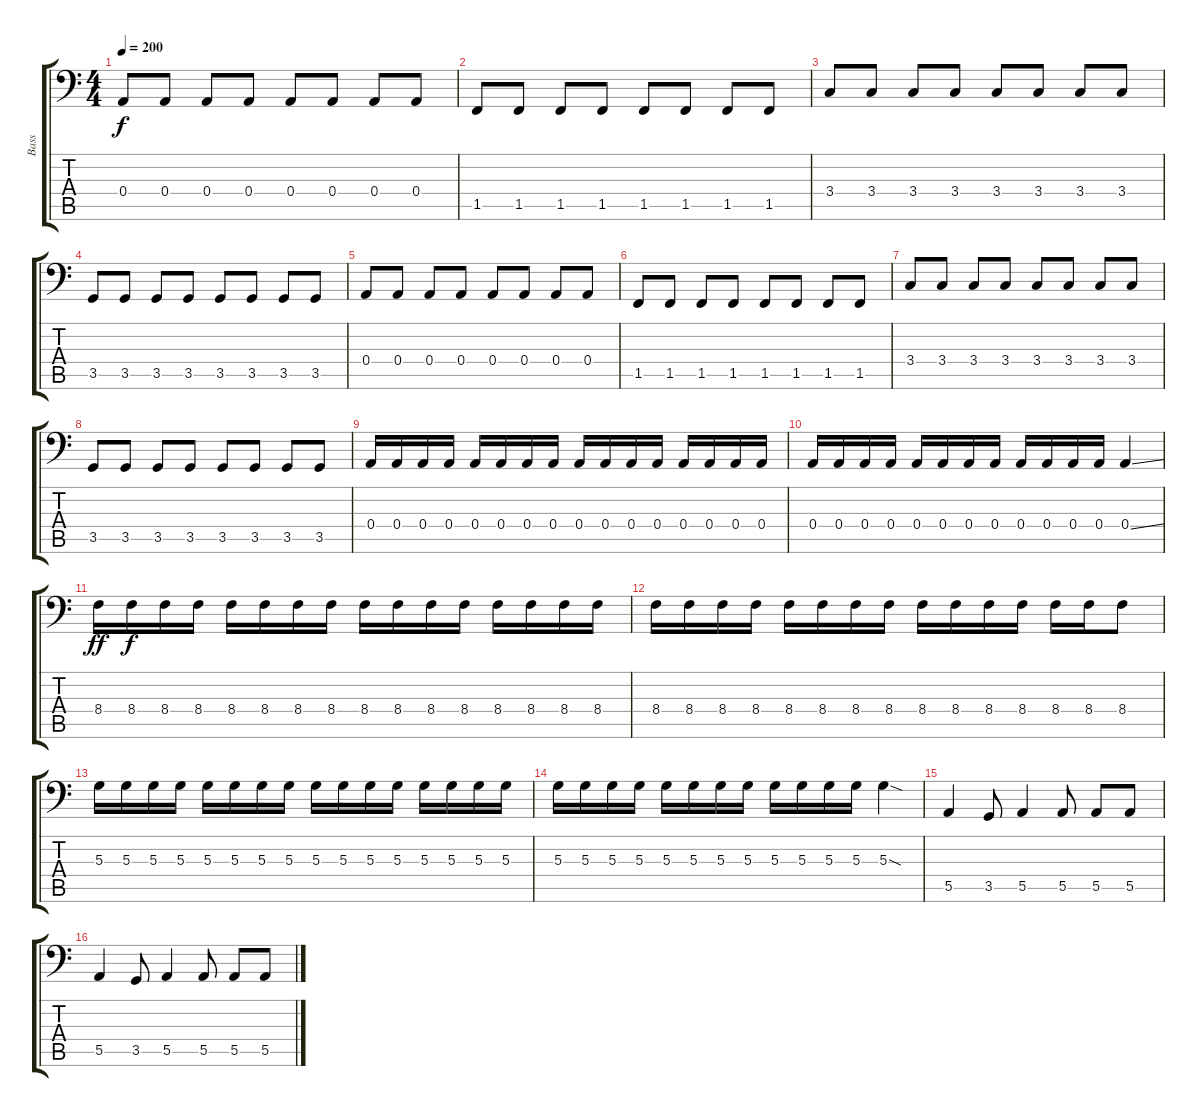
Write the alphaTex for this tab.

\track ("Bass" "Bass") {instrument electricbassfinger}
\staff {score tabs}
\tuning (C3 G2 D2 A1 E1 B0) {hide}
\ts (4 4)
\tempo 200
\clef f4
\ks c
0.4.8{dy f} 0.4.8 0.4.8 0.4.8 0.4.8 0.4.8 0.4.8 0.4.8 |
1.5.8 1.5.8 1.5.8 1.5.8 1.5.8 1.5.8 1.5.8 1.5.8 |
3.4.8 3.4.8 3.4.8 3.4.8 3.4.8 3.4.8 3.4.8 3.4.8 |
3.5.8 3.5.8 3.5.8 3.5.8 3.5.8 3.5.8 3.5.8 3.5.8 |
0.4.8 0.4.8 0.4.8 0.4.8 0.4.8 0.4.8 0.4.8 0.4.8 |
1.5.8 1.5.8 1.5.8 1.5.8 1.5.8 1.5.8 1.5.8 1.5.8 |
3.4.8 3.4.8 3.4.8 3.4.8 3.4.8 3.4.8 3.4.8 3.4.8 |
3.5.8 3.5.8 3.5.8 3.5.8 3.5.8 3.5.8 3.5.8 3.5.8 |
0.4.16 0.4.16 0.4.16 0.4.16 0.4.16 0.4.16 0.4.16 0.4.16 0.4.16 0.4.16 0.4.16 0.4.16 0.4.16 0.4.16 0.4.16 0.4.16 |
0.4.16 0.4.16 0.4.16 0.4.16 0.4.16 0.4.16 0.4.16 0.4.16 0.4.16 0.4.16 0.4.16 0.4.16 0.4{ss}.4 |
8.4.16{dy ff} 8.4.16{dy f} 8.4.16 8.4.16 8.4.16 8.4.16 8.4.16 8.4.16 8.4.16 8.4.16 8.4.16 8.4.16 8.4.16 8.4.16 8.4.16 8.4.16 |
8.4.16 8.4.16 8.4.16 8.4.16 8.4.16 8.4.16 8.4.16 8.4.16 8.4.16 8.4.16 8.4.16 8.4.16 8.4.16 8.4.16 8.4.8 |
5.3.16 5.3.16 5.3.16 5.3.16 5.3.16 5.3.16 5.3.16 5.3.16 5.3.16 5.3.16 5.3.16 5.3.16 5.3.16 5.3.16 5.3.16 5.3.16 |
5.3.16 5.3.16 5.3.16 5.3.16 5.3.16 5.3.16 5.3.16 5.3.16 5.3.16 5.3.16 5.3.16 5.3.16 5.3{sod}.4 |
5.5.4 3.5.8 5.5.4 5.5.8 5.5.8 5.5.8 |
5.5.4 3.5.8 5.5.4 5.5.8 5.5.8 5.5.8
